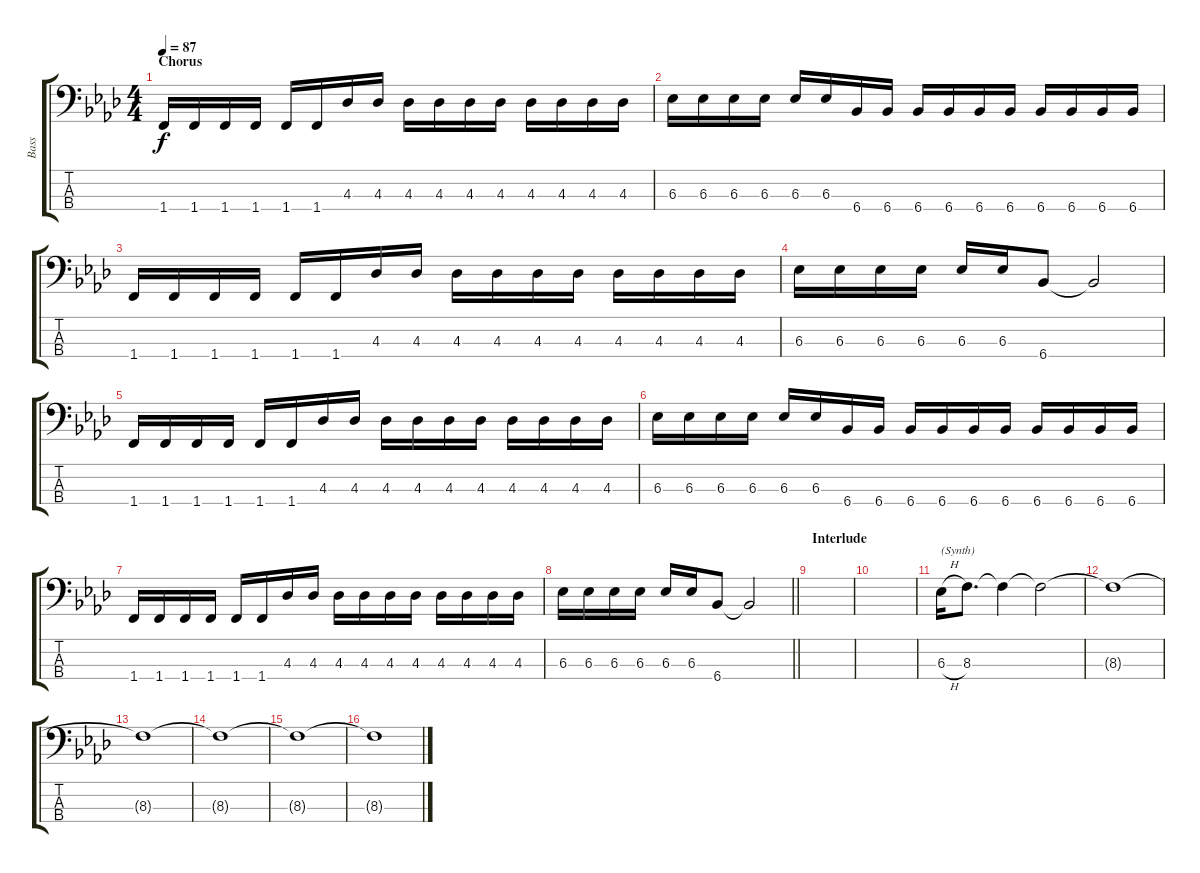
\track ("Bass" "Bass") {instrument electricbassfinger}
\staff {score tabs}
\tuning (G2 D2 A1 E1) {hide}
\ts (4 4)
\section ("" "Chorus")
\tempo 87
\clef f4
\ks fminor
1.4.16{dy f} 1.4.16 1.4.16 1.4.16 1.4.16 1.4.16 4.3.16 4.3.16 4.3.16 4.3.16 4.3.16 4.3.16 4.3.16 4.3.16 4.3.16 4.3.16 |
6.3.16 6.3.16 6.3.16 6.3.16 6.3.16 6.3.16 6.4.16 6.4.16 6.4.16 6.4.16 6.4.16 6.4.16 6.4.16 6.4.16 6.4.16 6.4.16 |
1.4.16 1.4.16 1.4.16 1.4.16 1.4.16 1.4.16 4.3.16 4.3.16 4.3.16 4.3.16 4.3.16 4.3.16 4.3.16 4.3.16 4.3.16 4.3.16 |
6.3.16 6.3.16 6.3.16 6.3.16 6.3.16 6.3.16 6.4.8 6.4{t}.2 |
1.4.16 1.4.16 1.4.16 1.4.16 1.4.16 1.4.16 4.3.16 4.3.16 4.3.16 4.3.16 4.3.16 4.3.16 4.3.16 4.3.16 4.3.16 4.3.16 |
6.3.16 6.3.16 6.3.16 6.3.16 6.3.16 6.3.16 6.4.16 6.4.16 6.4.16 6.4.16 6.4.16 6.4.16 6.4.16 6.4.16 6.4.16 6.4.16 |
1.4.16 1.4.16 1.4.16 1.4.16 1.4.16 1.4.16 4.3.16 4.3.16 4.3.16 4.3.16 4.3.16 4.3.16 4.3.16 4.3.16 4.3.16 4.3.16 |
\barLineRight lightlight
6.3.16 6.3.16 6.3.16 6.3.16 6.3.16 6.3.16 6.4.8 6.4{t}.2 |
\section ("" "Interlude")
|
|
6.3{h}.16{txt "(Synth)" volume 8 instrument lead2sawtooth} 8.3.8{d} 8.3{t}.4 8.3{t}.2 |
8.3{t}.1 |
8.3{t}.1 |
8.3{t}.1 |
8.3{t}.1 |
8.3{t}.1
